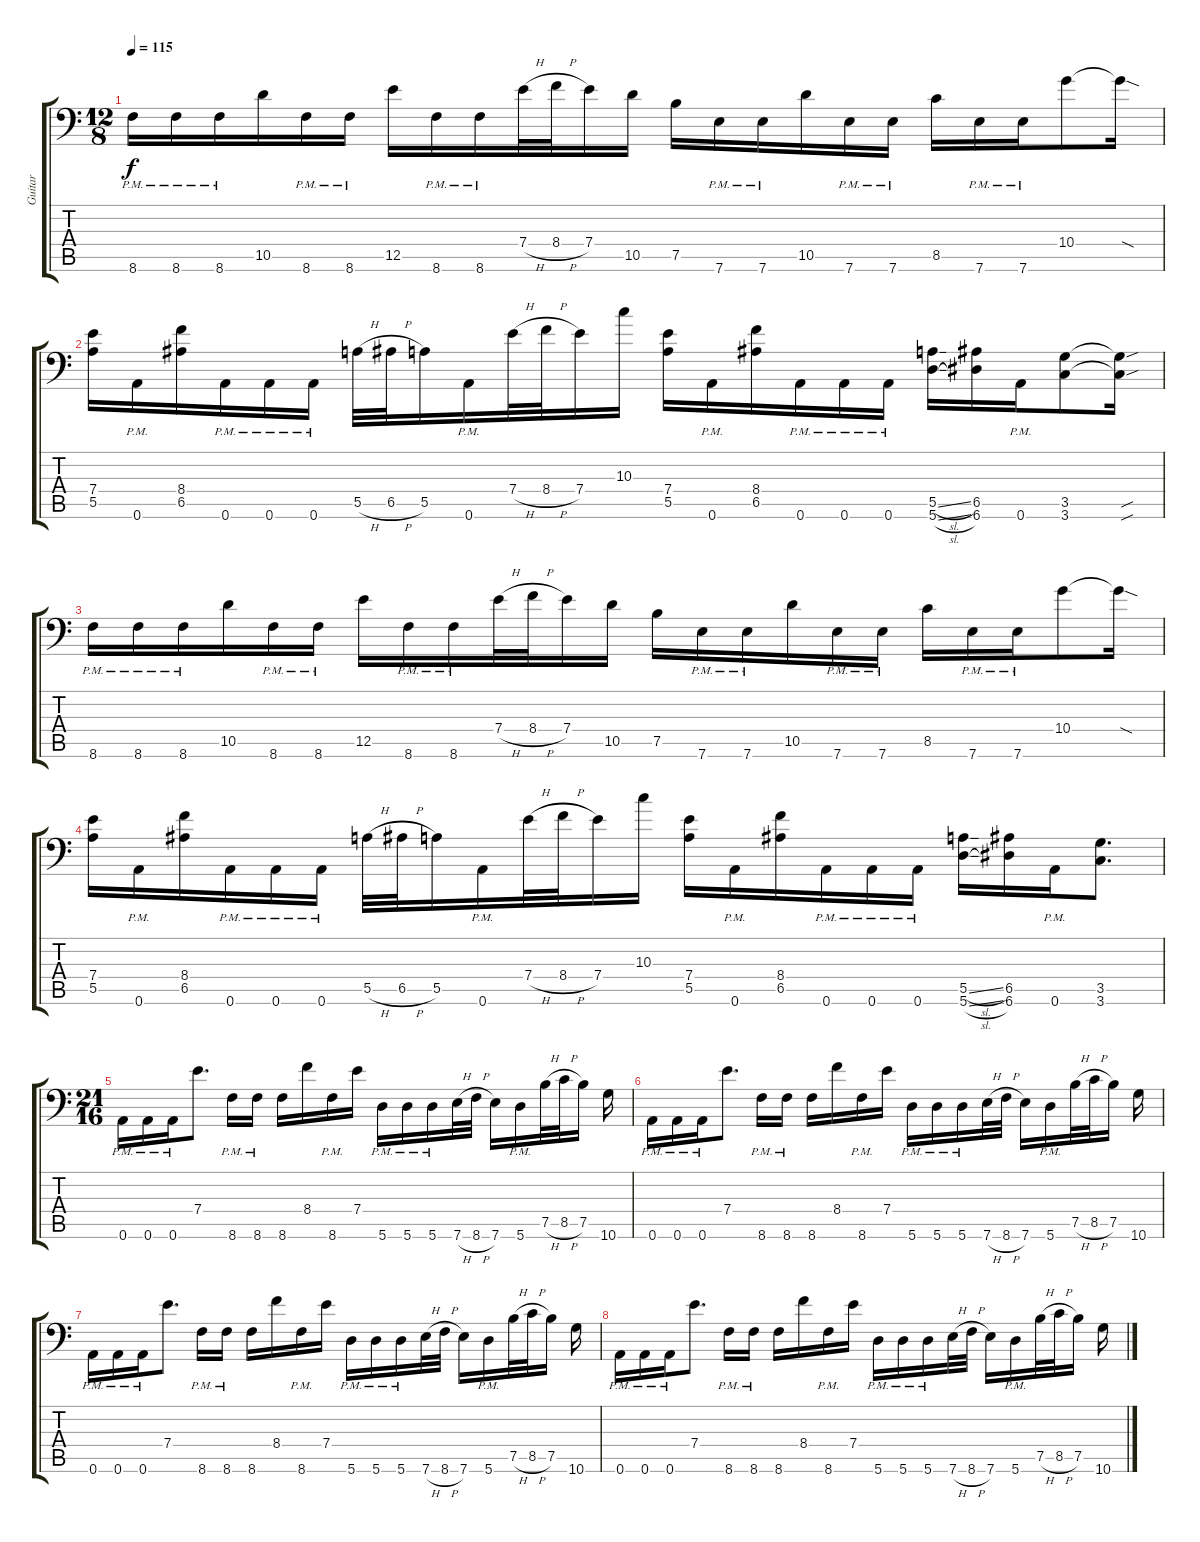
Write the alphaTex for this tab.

\track ("Guitar" "Guitar") {instrument distortionguitar}
\staff {score tabs}
\tuning (B3 Gb3 D3 A2 E2 A1) {hide}
\ts (12 8)
\tempo 115
\clef f4
\ks c
8.6{pm}.16{dy f} 8.6{pm}.16 8.6{pm}.16 10.5.16 8.6{pm}.16 8.6{pm}.16 12.5.16 8.6{pm}.16 8.6{pm}.16 7.4{h}.32 8.4{h}.32 7.4.16 10.5.16 7.5.16 7.6{pm}.16 7.6{pm}.16 10.5.16 7.6{pm}.16 7.6{pm}.16 8.5.16 7.6{pm}.16 7.6{pm}.16 10.4.8 10.4{sod t}.16 |
(7.4 5.5).16 0.6{pm}.16 (8.4 6.5).16 0.6{pm}.16 0.6{pm}.16 0.6{pm}.16 5.5{h}.32 6.5{h}.32 5.5.16 0.6{pm}.16 7.4{h}.32 8.4{h}.32 7.4.16 10.3.16 (7.4 5.5).16 0.6{pm}.16 (8.4 6.5).16 0.6{pm}.16 0.6{pm}.16 0.6{pm}.16 (5.5{sl} 5.6{sl}).16 (6.5 6.6).16 0.6{pm}.16 (3.5 3.6).8 (3.5{sou t} 3.6{sou t}).16 |
8.6{pm}.16 8.6{pm}.16 8.6{pm}.16 10.5.16 8.6{pm}.16 8.6{pm}.16 12.5.16 8.6{pm}.16 8.6{pm}.16 7.4{h}.32 8.4{h}.32 7.4.16 10.5.16 7.5.16 7.6{pm}.16 7.6{pm}.16 10.5.16 7.6{pm}.16 7.6{pm}.16 8.5.16 7.6{pm}.16 7.6{pm}.16 10.4.8 10.4{sod t}.16 |
(7.4 5.5).16 0.6{pm}.16 (8.4 6.5).16 0.6{pm}.16 0.6{pm}.16 0.6{pm}.16 5.5{h}.32 6.5{h}.32 5.5.16 0.6{pm}.16 7.4{h}.32 8.4{h}.32 7.4.16 10.3.16 (7.4 5.5).16 0.6{pm}.16 (8.4 6.5).16 0.6{pm}.16 0.6{pm}.16 0.6{pm}.16 (5.5{sl} 5.6{sl}).16 (6.5 6.6).16 0.6{pm}.16 (3.5 3.6).8{d} |
\ts (21 16)
0.6{pm}.16 0.6{pm}.16 0.6{pm}.16 7.4.8{d} 8.6{pm}.16 8.6{pm}.16 8.6.16 8.4.16 8.6{pm}.16 7.4.16 5.6{pm}.16 5.6{pm}.16 5.6{pm}.16 7.6{h}.32 8.6{h}.32 7.6.16 5.6{pm}.16 7.5{h}.32 8.5{h}.32 7.5.16 10.6.16 |
0.6{pm}.16 0.6{pm}.16 0.6{pm}.16 7.4.8{d} 8.6{pm}.16 8.6{pm}.16 8.6.16 8.4.16 8.6{pm}.16 7.4.16 5.6{pm}.16 5.6{pm}.16 5.6{pm}.16 7.6{h}.32 8.6{h}.32 7.6.16 5.6{pm}.16 7.5{h}.32 8.5{h}.32 7.5.16 10.6.16 |
0.6{pm}.16 0.6{pm}.16 0.6{pm}.16 7.4.8{d} 8.6{pm}.16 8.6{pm}.16 8.6.16 8.4.16 8.6{pm}.16 7.4.16 5.6{pm}.16 5.6{pm}.16 5.6{pm}.16 7.6{h}.32 8.6{h}.32 7.6.16 5.6{pm}.16 7.5{h}.32 8.5{h}.32 7.5.16 10.6.16 |
0.6{pm}.16 0.6{pm}.16 0.6{pm}.16 7.4.8{d} 8.6{pm}.16 8.6{pm}.16 8.6.16 8.4.16 8.6{pm}.16 7.4.16 5.6{pm}.16 5.6{pm}.16 5.6{pm}.16 7.6{h}.32 8.6{h}.32 7.6.16 5.6{pm}.16 7.5{h}.32 8.5{h}.32 7.5.16 10.6.16
